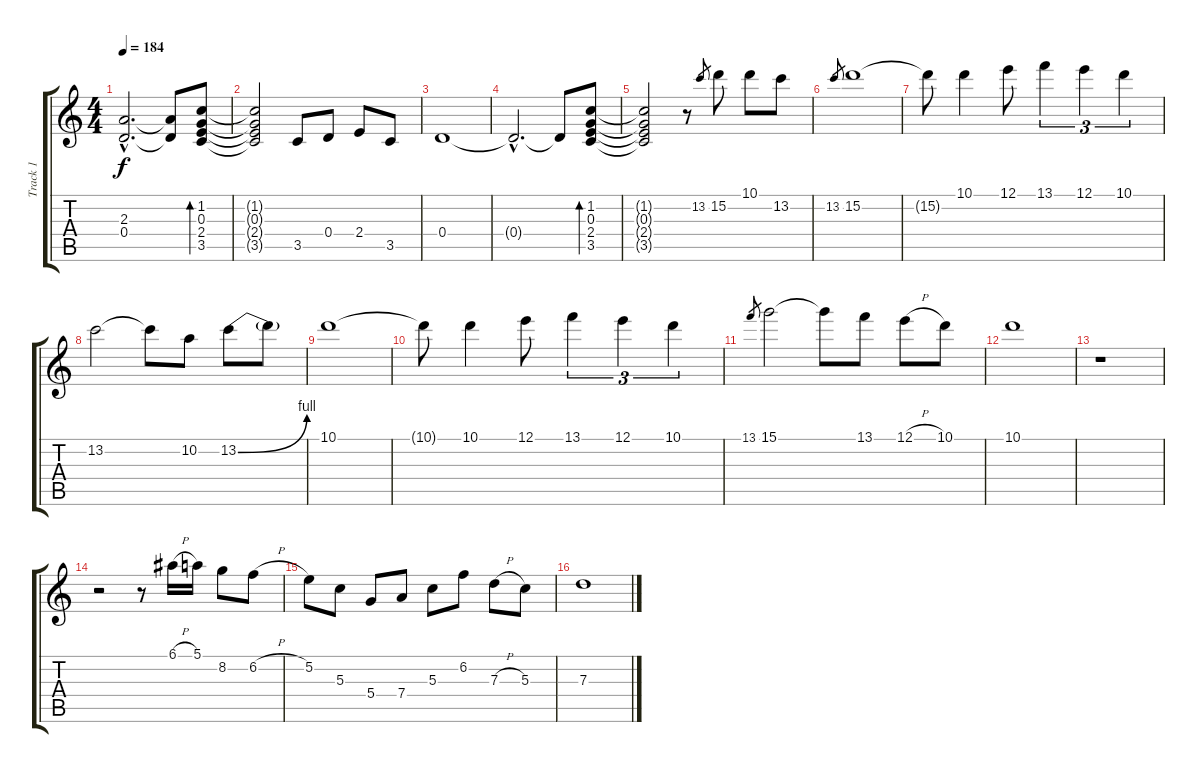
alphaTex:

\track ("Track 1" "Track 1") {instrument acousticguitarsteel}
\staff {score tabs}
\tuning (E4 B3 G3 D3 A2 E2) {hide}
\ts (4 4)
\tempo 184
\clef g2
\ks c
(2.3{hac t} 0.4{hac t}).2{d dy f} (2.3{t} 0.4{t}).8 (1.2 0.3 2.4 3.5).8{bd 480} |
(1.2{t} 0.3{t} 2.4{t} 3.5{t}).2 3.5.8 0.4.8 2.4.8 3.5.8 |
0.4.1 |
0.4{hac t}.2{d} 0.4{t}.8 (1.2 0.3 2.4 3.5).8{bd 480} |
(1.2{t} 0.3{t} 2.4{t} 3.5{t}).2 r.8 13.2.8{gr} 15.2.8 10.1.8 13.2.8 |
13.2.8{gr} 15.2.1 |
15.2{t}.8 10.1.4 12.1.8 13.1.4{tu (3 2)} 12.1.4{tu (3 2)} 10.1.4{tu (3 2)} |
13.2.2 13.2{t}.8 10.2.8 13.2{be (bend 0 0 60 4)}.8 13.2{t}.8 |
10.1.1 |
10.1{t}.8 10.1.4 12.1.8 13.1.4{tu (3 2)} 12.1.4{tu (3 2)} 10.1.4{tu (3 2)} |
13.1.8{gr} 15.1.2 15.1{t}.8 13.1.8 12.1{h}.8 10.1.8 |
10.1.1 |
r.1 |
r.2 r.8 6.1{h}.16 5.1.16 8.2.8 6.2{h}.8 |
5.2.8 5.3.8 5.4.8 7.4.8 5.3.8 6.2.8 7.3{h}.8 5.3.8 |
7.3.1
